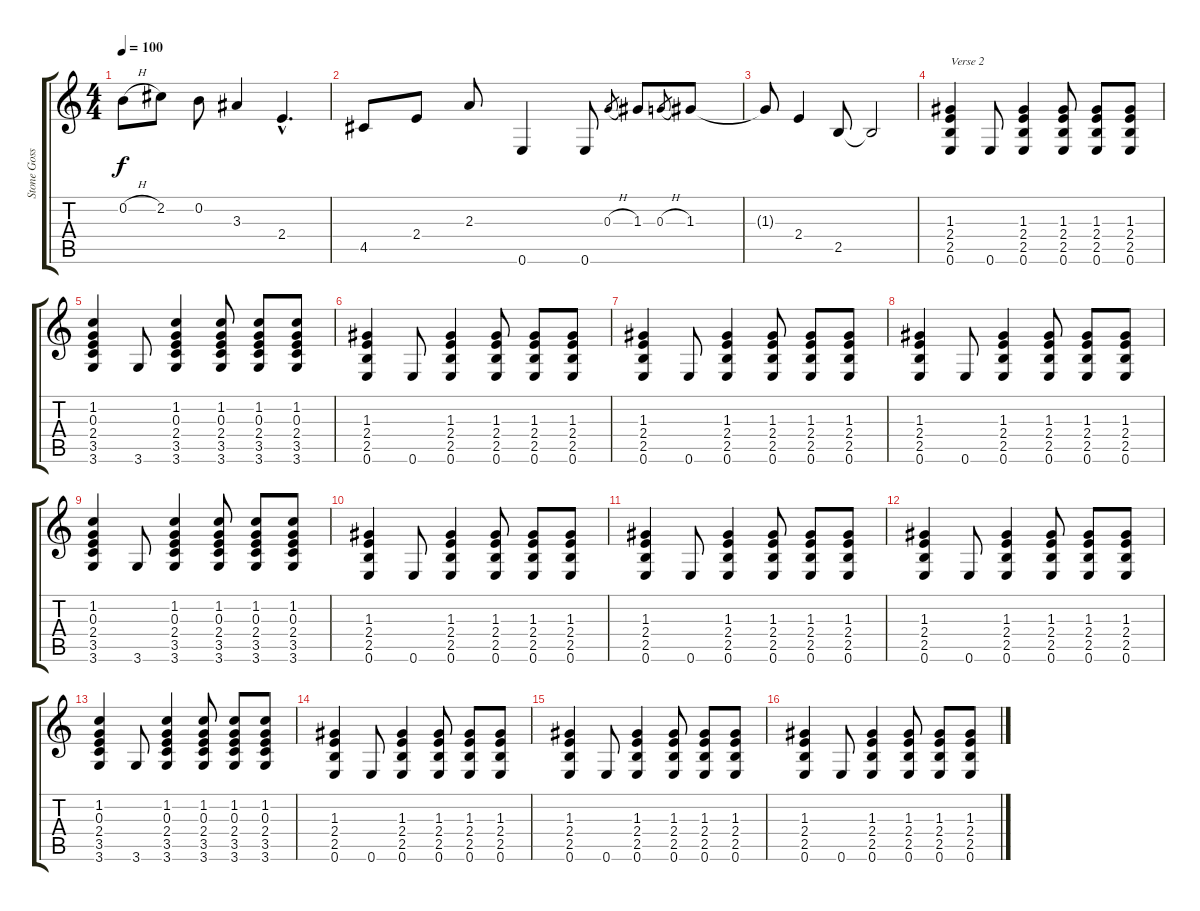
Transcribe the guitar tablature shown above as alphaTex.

\track ("Stone Gossard" "Stone Goss") {instrument acousticguitarsteel}
\staff {score tabs}
\tuning (E4 B3 G3 D3 A2 E2) {hide}
\ts (4 4)
\tempo 100
\clef g2
\ks c
0.2{h}.8{dy f} 2.2.8 0.2.8 3.3.4 2.4{hac}.4{d} |
4.5.8 2.4.8 2.3.8 0.6.4 0.6.8 0.3{h}.8{gr} 1.3.8 0.3{h}.8{gr} 1.3.8 |
1.3{t}.8 2.4.4 2.5.8 2.5{t}.2 |
(1.3 2.4 2.5 0.6).4{txt "Verse 2"} 0.6.8 (1.3 2.4 2.5 0.6).4 (1.3 2.4 2.5 0.6).8 (1.3 2.4 2.5 0.6).8 (1.3 2.4 2.5 0.6).8 |
(1.2 0.3 2.4 3.5 3.6).4 3.6.8 (1.2 0.3 2.4 3.5 3.6).4 (1.2 0.3 2.4 3.5 3.6).8 (1.2 0.3 2.4 3.5 3.6).8 (1.2 0.3 2.4 3.5 3.6).8 |
(1.3 2.4 2.5 0.6).4 0.6.8 (1.3 2.4 2.5 0.6).4 (1.3 2.4 2.5 0.6).8 (1.3 2.4 2.5 0.6).8 (1.3 2.4 2.5 0.6).8 |
(1.3 2.4 2.5 0.6).4 0.6.8 (1.3 2.4 2.5 0.6).4 (1.3 2.4 2.5 0.6).8 (1.3 2.4 2.5 0.6).8 (1.3 2.4 2.5 0.6).8 |
(1.3 2.4 2.5 0.6).4 0.6.8 (1.3 2.4 2.5 0.6).4 (1.3 2.4 2.5 0.6).8 (1.3 2.4 2.5 0.6).8 (1.3 2.4 2.5 0.6).8 |
(1.2 0.3 2.4 3.5 3.6).4 3.6.8 (1.2 0.3 2.4 3.5 3.6).4 (1.2 0.3 2.4 3.5 3.6).8 (1.2 0.3 2.4 3.5 3.6).8 (1.2 0.3 2.4 3.5 3.6).8 |
(1.3 2.4 2.5 0.6).4 0.6.8 (1.3 2.4 2.5 0.6).4 (1.3 2.4 2.5 0.6).8 (1.3 2.4 2.5 0.6).8 (1.3 2.4 2.5 0.6).8 |
(1.3 2.4 2.5 0.6).4 0.6.8 (1.3 2.4 2.5 0.6).4 (1.3 2.4 2.5 0.6).8 (1.3 2.4 2.5 0.6).8 (1.3 2.4 2.5 0.6).8 |
(1.3 2.4 2.5 0.6).4 0.6.8 (1.3 2.4 2.5 0.6).4 (1.3 2.4 2.5 0.6).8 (1.3 2.4 2.5 0.6).8 (1.3 2.4 2.5 0.6).8 |
(1.2 0.3 2.4 3.5 3.6).4 3.6.8 (1.2 0.3 2.4 3.5 3.6).4 (1.2 0.3 2.4 3.5 3.6).8 (1.2 0.3 2.4 3.5 3.6).8 (1.2 0.3 2.4 3.5 3.6).8 |
(1.3 2.4 2.5 0.6).4 0.6.8 (1.3 2.4 2.5 0.6).4 (1.3 2.4 2.5 0.6).8 (1.3 2.4 2.5 0.6).8 (1.3 2.4 2.5 0.6).8 |
(1.3 2.4 2.5 0.6).4 0.6.8 (1.3 2.4 2.5 0.6).4 (1.3 2.4 2.5 0.6).8 (1.3 2.4 2.5 0.6).8 (1.3 2.4 2.5 0.6).8 |
(1.3 2.4 2.5 0.6).4 0.6.8 (1.3 2.4 2.5 0.6).4 (1.3 2.4 2.5 0.6).8 (1.3 2.4 2.5 0.6).8 (1.3 2.4 2.5 0.6).8
